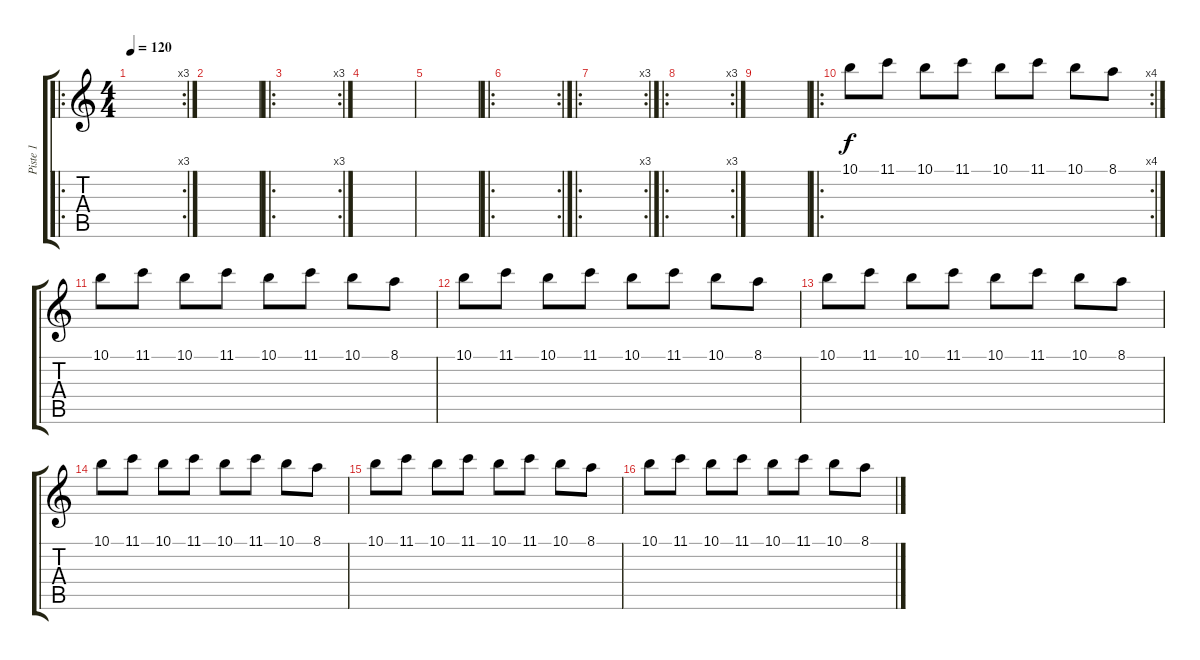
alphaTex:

\track ("Piste 1" "Piste 1") {instrument overdrivenguitar}
\staff {score tabs}
\tuning (Db4 Ab3 E3 B2 Gb2 Db2) {hide}
\ro
\rc 3
\ts (4 4)
\tempo 120
\clef g2
\ks c
|
|
\ro
\rc 3
|
|
|
\ro
\rc 2
|
\ro
\rc 3
|
\ro
\rc 3
|
|
\ro
\rc 4
10.1.8{volume 8} 11.1.8 10.1.8 11.1.8 10.1.8 11.1.8 10.1.8 8.1.8 |
10.1.8{volume 8} 11.1.8 10.1.8 11.1.8 10.1.8 11.1.8 10.1.8 8.1.8 |
10.1.8{volume 8} 11.1.8 10.1.8 11.1.8 10.1.8 11.1.8 10.1.8 8.1.8 |
10.1.8{volume 8} 11.1.8 10.1.8 11.1.8 10.1.8 11.1.8 10.1.8 8.1.8 |
10.1.8{volume 8} 11.1.8 10.1.8 11.1.8 10.1.8 11.1.8 10.1.8 8.1.8 |
10.1.8{volume 8} 11.1.8 10.1.8 11.1.8 10.1.8 11.1.8 10.1.8 8.1.8 |
10.1.8{volume 8} 11.1.8 10.1.8 11.1.8 10.1.8 11.1.8 10.1.8 8.1.8
